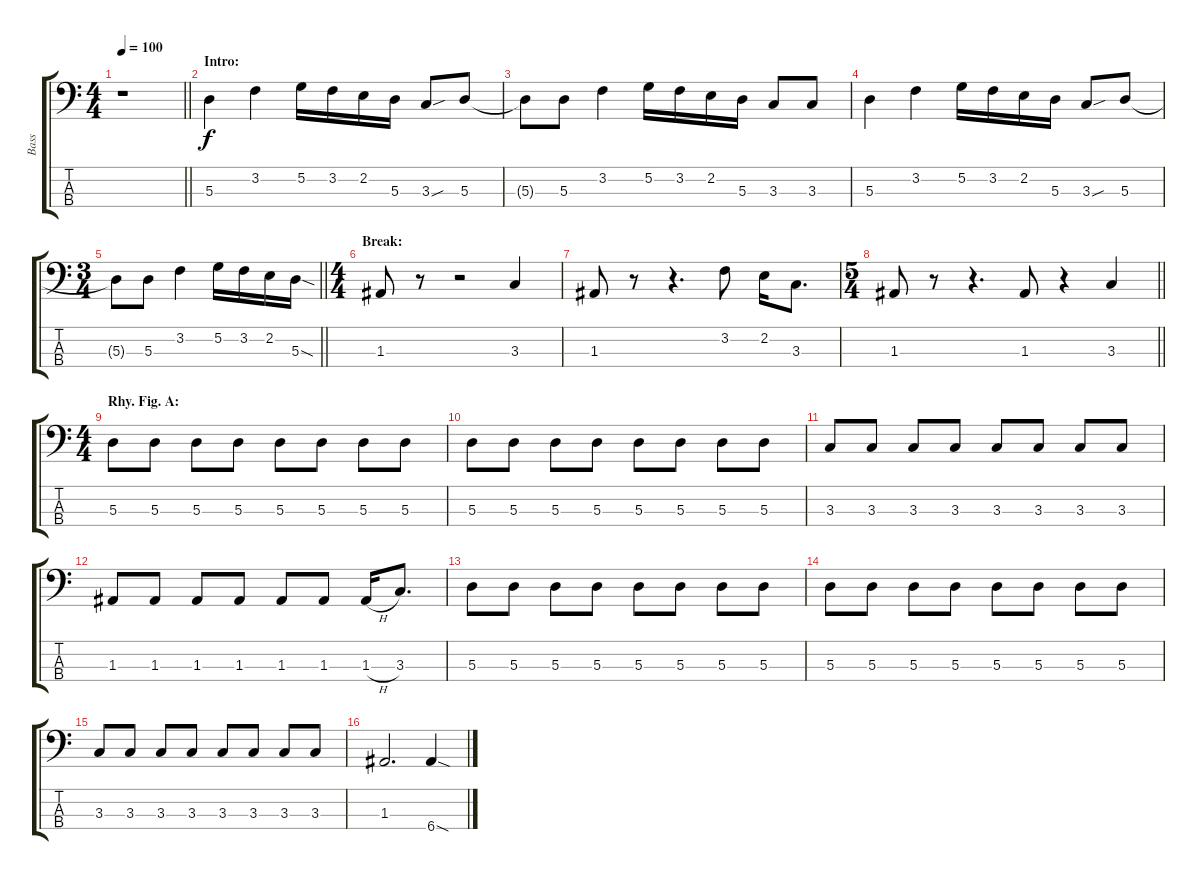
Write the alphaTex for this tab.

\track ("Bass" "Bass") {instrument electricbasspick}
\staff {score tabs}
\tuning (G2 D2 A1 E1) {hide}
\ts (4 4)
\tempo 100
\clef f4
\barLineRight lightlight
\ks c
r.1{dy f instrument electricbasspick} |
\section ("" "Intro:")
5.3.4 3.2.4 5.2.16 3.2.16 2.2.16 5.3.16 3.3{sou}.8 5.3.8 |
5.3{t}.8 5.3.8 3.2.4 5.2.16 3.2.16 2.2.16 5.3.16 3.3.8 3.3.8 |
5.3.4 3.2.4 5.2.16 3.2.16 2.2.16 5.3.16 3.3{sou}.8 5.3.8 |
\ts (3 4)
\barLineRight lightlight
5.3{t}.8 5.3.8 3.2.4 5.2.16 3.2.16 2.2.16 5.3{sod}.16 |
\ts (4 4)
\section ("" "Break:")
1.3.8 r.8 r.2 3.3.4 |
1.3.8 r.8 r.4{d} 3.2.8 2.2.16 3.3.8{d} |
\ts (5 4)
\barLineRight lightlight
1.3.8 r.8 r.4{d} 1.3.8 r.4 3.3.4 |
\ts (4 4)
\section ("" "Rhy. Fig. A:")
5.3.8 5.3.8 5.3.8 5.3.8 5.3.8 5.3.8 5.3.8 5.3.8 |
5.3.8 5.3.8 5.3.8 5.3.8 5.3.8 5.3.8 5.3.8 5.3.8 |
3.3.8 3.3.8 3.3.8 3.3.8 3.3.8 3.3.8 3.3.8 3.3.8 |
1.3.8 1.3.8 1.3.8 1.3.8 1.3.8 1.3.8 1.3{h}.16 3.3.8{d} |
5.3.8 5.3.8 5.3.8 5.3.8 5.3.8 5.3.8 5.3.8 5.3.8 |
5.3.8 5.3.8 5.3.8 5.3.8 5.3.8 5.3.8 5.3.8 5.3.8 |
3.3.8 3.3.8 3.3.8 3.3.8 3.3.8 3.3.8 3.3.8 3.3.8 |
1.3.2{d} 6.4{sod}.4
